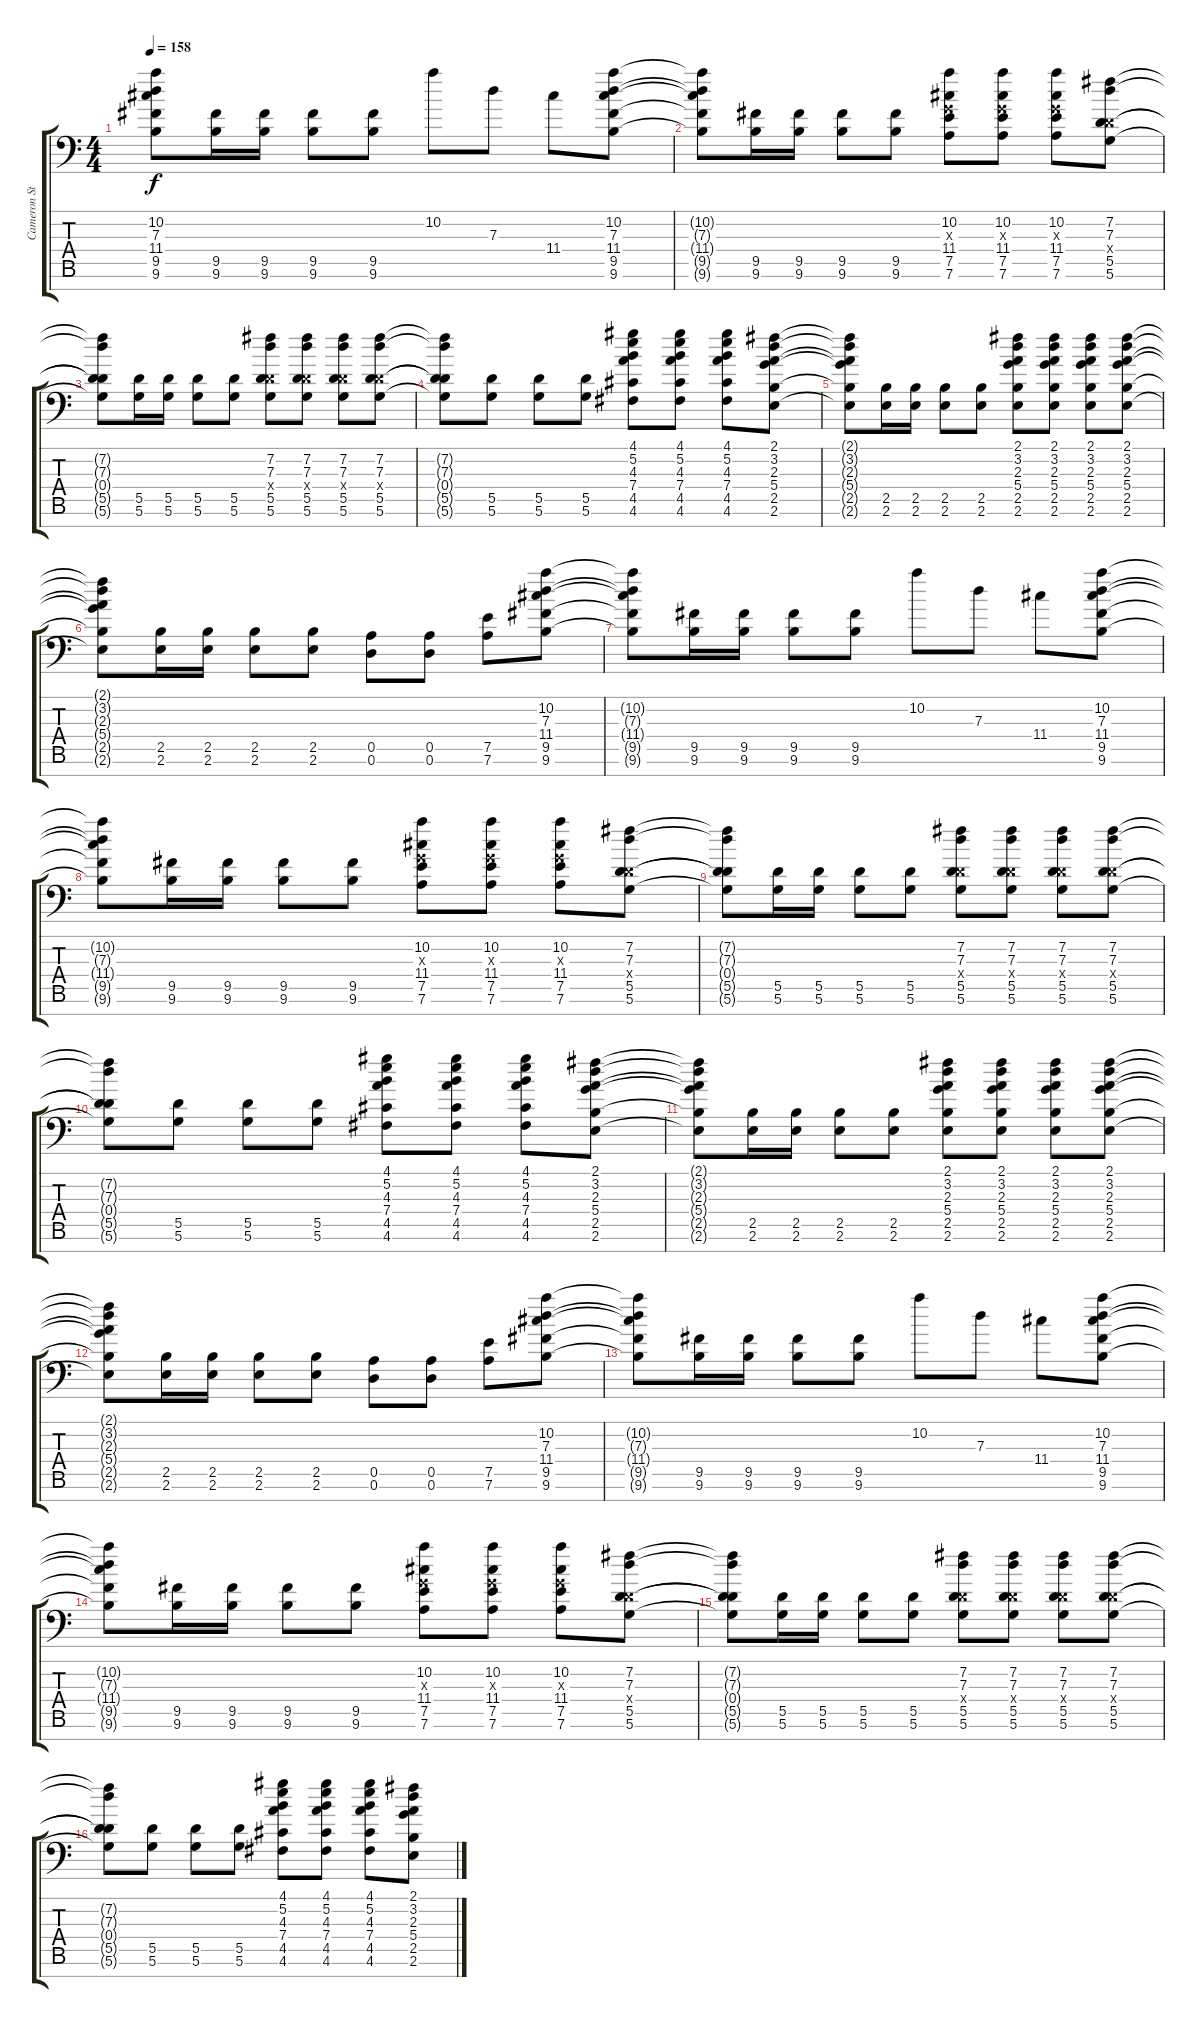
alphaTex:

\track ("Cameron Stucky" "Cameron St") {instrument distortionguitar}
\staff {score tabs}
\tuning (E4 B3 G3 D3 A2 D2 A1) {hide}
\ts (4 4)
\tempo 158
\clef f4
\ks c
(10.2 7.3 11.4 9.5 9.6).8{dy f} (9.5 9.6).16 (9.5 9.6).16 (9.5 9.6).8 (9.5 9.6).8 10.2.8 7.3.8 11.4.8 (10.2 7.3 11.4 9.5 9.6).8 |
(10.2{t} 7.3{t} 11.4{t} 9.5{t} 9.6{t}).8 (9.5 9.6).16 (9.5 9.6).16 (9.5 9.6).8 (9.5 9.6).8 (10.2 0.3{x} 11.4 7.5 7.6).8 (10.2 0.3{x} 11.4 7.5 7.6).8 (10.2 0.3{x} 11.4 7.5 7.6).8 (7.2 7.3 0.4{x} 5.5 5.6).8 |
(7.2{t} 7.3{t} 0.4{t} 5.5{t} 5.6{t}).8 (5.5 5.6).16 (5.5 5.6).16 (5.5 5.6).8 (5.5 5.6).8 (7.2 7.3 0.4{x} 5.5 5.6).8 (7.2 7.3 0.4{x} 5.5 5.6).8 (7.2 7.3 0.4{x} 5.5 5.6).8 (7.2 7.3 0.4{x} 5.5 5.6).8 |
(7.2{t} 7.3{t} 0.4{t} 5.5{t} 5.6{t}).8 (5.5 5.6).8 (5.5 5.6).8 (5.5 5.6).8 (4.1 5.2 4.3 7.4 4.5 4.6).8 (4.1 5.2 4.3 7.4 4.5 4.6).8 (4.1 5.2 4.3 7.4 4.5 4.6).8 (2.1 3.2 2.3 5.4 2.5 2.6).8 |
(2.1{t} 3.2{t} 2.3{t} 5.4{t} 2.5{t} 2.6{t}).8 (2.5 2.6).16 (2.5 2.6).16 (2.5 2.6).8 (2.5 2.6).8 (2.1 3.2 2.3 5.4 2.5 2.6).8 (2.1 3.2 2.3 5.4 2.5 2.6).8 (2.1 3.2 2.3 5.4 2.5 2.6).8 (2.1 3.2 2.3 5.4 2.5 2.6).8 |
(2.1{t} 3.2{t} 2.3{t} 5.4{t} 2.5{t} 2.6{t}).8 (2.5 2.6).16 (2.5 2.6).16 (2.5 2.6).8 (2.5 2.6).8 (0.5 0.6).8 (0.5 0.6).8 (7.5 7.6).8 (10.2 7.3 11.4 9.5 9.6).8 |
(10.2{t} 7.3{t} 11.4{t} 9.5{t} 9.6{t}).8 (9.5 9.6).16 (9.5 9.6).16 (9.5 9.6).8 (9.5 9.6).8 10.2.8 7.3.8 11.4.8 (10.2 7.3 11.4 9.5 9.6).8 |
(10.2{t} 7.3{t} 11.4{t} 9.5{t} 9.6{t}).8 (9.5 9.6).16 (9.5 9.6).16 (9.5 9.6).8 (9.5 9.6).8 (10.2 0.3{x} 11.4 7.5 7.6).8 (10.2 0.3{x} 11.4 7.5 7.6).8 (10.2 0.3{x} 11.4 7.5 7.6).8 (7.2 7.3 0.4{x} 5.5 5.6).8 |
(7.2{t} 7.3{t} 0.4{t} 5.5{t} 5.6{t}).8 (5.5 5.6).16 (5.5 5.6).16 (5.5 5.6).8 (5.5 5.6).8 (7.2 7.3 0.4{x} 5.5 5.6).8 (7.2 7.3 0.4{x} 5.5 5.6).8 (7.2 7.3 0.4{x} 5.5 5.6).8 (7.2 7.3 0.4{x} 5.5 5.6).8 |
(7.2{t} 7.3{t} 0.4{t} 5.5{t} 5.6{t}).8 (5.5 5.6).8 (5.5 5.6).8 (5.5 5.6).8 (4.1 5.2 4.3 7.4 4.5 4.6).8 (4.1 5.2 4.3 7.4 4.5 4.6).8 (4.1 5.2 4.3 7.4 4.5 4.6).8 (2.1 3.2 2.3 5.4 2.5 2.6).8 |
(2.1{t} 3.2{t} 2.3{t} 5.4{t} 2.5{t} 2.6{t}).8 (2.5 2.6).16 (2.5 2.6).16 (2.5 2.6).8 (2.5 2.6).8 (2.1 3.2 2.3 5.4 2.5 2.6).8 (2.1 3.2 2.3 5.4 2.5 2.6).8 (2.1 3.2 2.3 5.4 2.5 2.6).8 (2.1 3.2 2.3 5.4 2.5 2.6).8 |
(2.1{t} 3.2{t} 2.3{t} 5.4{t} 2.5{t} 2.6{t}).8 (2.5 2.6).16 (2.5 2.6).16 (2.5 2.6).8 (2.5 2.6).8 (0.5 0.6).8 (0.5 0.6).8 (7.5 7.6).8 (10.2 7.3 11.4 9.5 9.6).8 |
(10.2{t} 7.3{t} 11.4{t} 9.5{t} 9.6{t}).8 (9.5 9.6).16 (9.5 9.6).16 (9.5 9.6).8 (9.5 9.6).8 10.2.8 7.3.8 11.4.8 (10.2 7.3 11.4 9.5 9.6).8 |
(10.2{t} 7.3{t} 11.4{t} 9.5{t} 9.6{t}).8 (9.5 9.6).16 (9.5 9.6).16 (9.5 9.6).8 (9.5 9.6).8 (10.2 0.3{x} 11.4 7.5 7.6).8 (10.2 0.3{x} 11.4 7.5 7.6).8 (10.2 0.3{x} 11.4 7.5 7.6).8 (7.2 7.3 0.4{x} 5.5 5.6).8 |
(7.2{t} 7.3{t} 0.4{t} 5.5{t} 5.6{t}).8 (5.5 5.6).16 (5.5 5.6).16 (5.5 5.6).8 (5.5 5.6).8 (7.2 7.3 0.4{x} 5.5 5.6).8 (7.2 7.3 0.4{x} 5.5 5.6).8 (7.2 7.3 0.4{x} 5.5 5.6).8 (7.2 7.3 0.4{x} 5.5 5.6).8 |
(7.2{t} 7.3{t} 0.4{t} 5.5{t} 5.6{t}).8 (5.5 5.6).8 (5.5 5.6).8 (5.5 5.6).8 (4.1 5.2 4.3 7.4 4.5 4.6).8 (4.1 5.2 4.3 7.4 4.5 4.6).8 (4.1 5.2 4.3 7.4 4.5 4.6).8 (2.1 3.2 2.3 5.4 2.5 2.6).8
